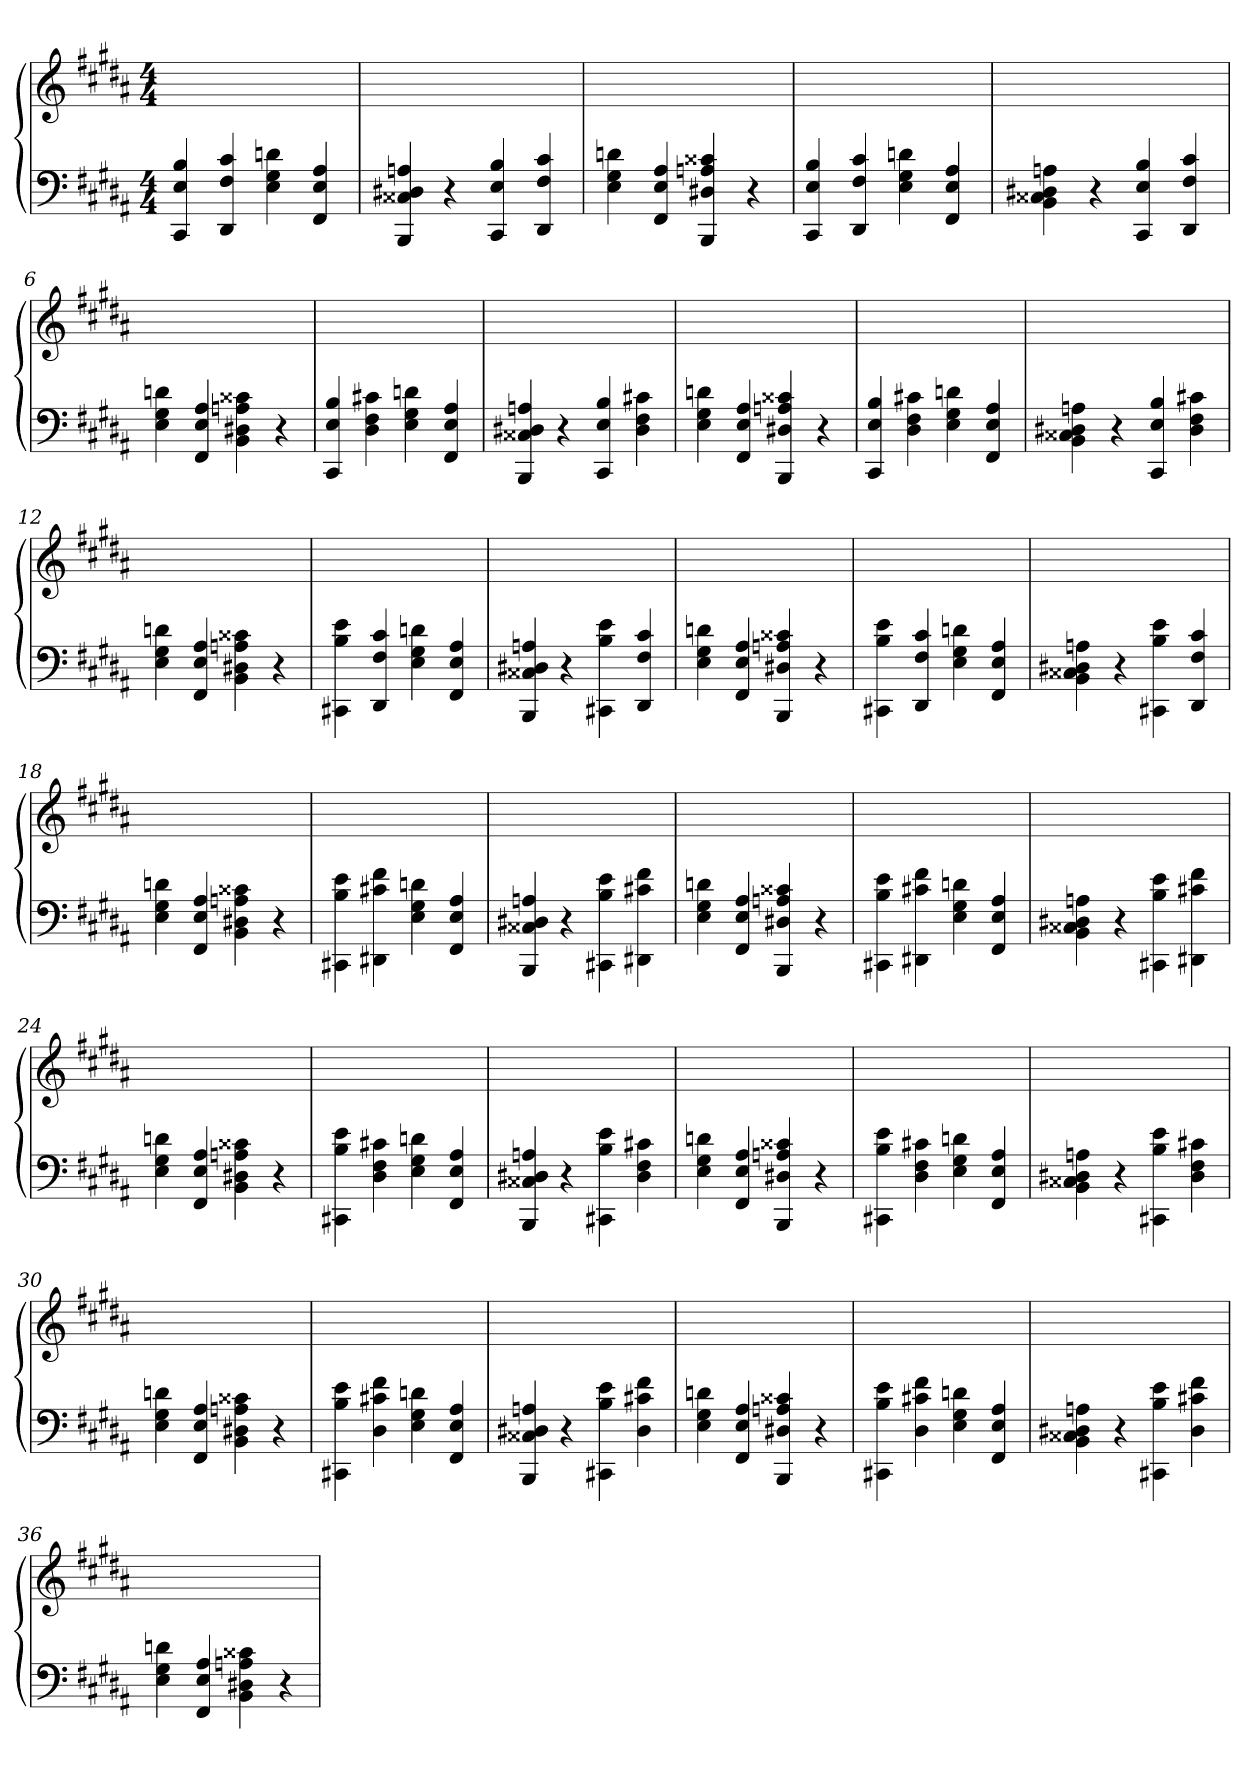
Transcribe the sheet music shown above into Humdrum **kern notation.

**kern	**kern
*part2	*part1
*staff2	*staff1
*clefF4	*clefG2
*k[f#c#g#d#a#]	*k[f#c#g#d#a#]
*B:	*B:
*M4/4	*M4/4
*MM60	*MM60
=1	=1
4CC# 4E 4B	1ryy
4DD# 4F# 4c#	.
4E 4G# 4dn	.
4FF# 4E 4A#	.
=2	=2
4BBB 4C##X 4D#X 4An	1ryy
4r	.
4CC# 4E 4B	.
4DD# 4F# 4c#	.
=3	=3
4E 4G# 4dn	1ryy
4FF# 4E 4A#	.
4BBB 4D#X 4An 4c##X	.
4r	.
=4	=4
4CC# 4E 4B	1ryy
4DD# 4F# 4c#	.
4E 4G# 4dn	.
4FF# 4E 4A#	.
=5	=5
4BB 4C##X 4D#X 4An	1ryy
4r	.
4CC# 4E 4B	.
4DD# 4F# 4c#	.
=6	=6
4E 4G# 4dn	1ryy
4FF# 4E 4A#	.
4BB 4D#X 4An 4c##X	.
4r	.
=7	=7
4CC# 4E 4B	1ryy
4D# 4F# 4c#X	.
4E 4G# 4dn	.
4FF# 4E 4A#	.
=8	=8
4BBB 4C##X 4D#X 4An	1ryy
4r	.
4CC# 4E 4B	.
4D# 4F# 4c#X	.
=9	=9
4E 4G# 4dn	1ryy
4FF# 4E 4A#	.
4BBB 4D#X 4An 4c##X	.
4r	.
=10	=10
4CC# 4E 4B	1ryy
4D# 4F# 4c#X	.
4E 4G# 4dn	.
4FF# 4E 4A#	.
=11	=11
4BB 4C##X 4D#X 4An	1ryy
4r	.
4CC# 4E 4B	.
4D# 4F# 4c#X	.
=12	=12
4E 4G# 4dn	1ryy
4FF# 4E 4A#	.
4BB 4D#X 4An 4c##X	.
4r	.
=13	=13
4CC#X 4B 4e	1ryy
4DD# 4F# 4c#	.
4E 4G# 4dn	.
4FF# 4E 4A#	.
=14	=14
4BBB 4C##X 4D#X 4An	1ryy
4r	.
4CC#X 4B 4e	.
4DD# 4F# 4c#	.
=15	=15
4E 4G# 4dn	1ryy
4FF# 4E 4A#	.
4BBB 4D#X 4An 4c##X	.
4r	.
=16	=16
4CC#X 4B 4e	1ryy
4DD# 4F# 4c#	.
4E 4G# 4dn	.
4FF# 4E 4A#	.
=17	=17
4BB 4C##X 4D#X 4An	1ryy
4r	.
4CC#X 4B 4e	.
4DD# 4F# 4c#	.
=18	=18
4E 4G# 4dn	1ryy
4FF# 4E 4A#	.
4BB 4D#X 4An 4c##X	.
4r	.
=19	=19
4CC#X 4B 4e	1ryy
4DD#X 4c#X 4f#	.
4E 4G# 4dn	.
4FF# 4E 4A#	.
=20	=20
4BBB 4C##X 4D#X 4An	1ryy
4r	.
4CC#X 4B 4e	.
4DD#X 4c#X 4f#	.
=21	=21
4E 4G# 4dn	1ryy
4FF# 4E 4A#	.
4BBB 4D#X 4An 4c##X	.
4r	.
=22	=22
4CC#X 4B 4e	1ryy
4DD#X 4c#X 4f#	.
4E 4G# 4dn	.
4FF# 4E 4A#	.
=23	=23
4BB 4C##X 4D#X 4An	1ryy
4r	.
4CC#X 4B 4e	.
4DD#X 4c#X 4f#	.
=24	=24
4E 4G# 4dn	1ryy
4FF# 4E 4A#	.
4BB 4D#X 4An 4c##X	.
4r	.
=25	=25
4CC#X 4B 4e	1ryy
4D# 4F# 4c#X	.
4E 4G# 4dn	.
4FF# 4E 4A#	.
=26	=26
4BBB 4C##X 4D#X 4An	1ryy
4r	.
4CC#X 4B 4e	.
4D# 4F# 4c#X	.
=27	=27
4E 4G# 4dn	1ryy
4FF# 4E 4A#	.
4BBB 4D#X 4An 4c##X	.
4r	.
=28	=28
4CC#X 4B 4e	1ryy
4D# 4F# 4c#X	.
4E 4G# 4dn	.
4FF# 4E 4A#	.
=29	=29
4BB 4C##X 4D#X 4An	1ryy
4r	.
4CC#X 4B 4e	.
4D# 4F# 4c#X	.
=30	=30
4E 4G# 4dn	1ryy
4FF# 4E 4A#	.
4BB 4D#X 4An 4c##X	.
4r	.
=31	=31
4CC#X 4B 4e	1ryy
4D# 4c#X 4f#	.
4E 4G# 4dn	.
4FF# 4E 4A#	.
=32	=32
4BBB 4C##X 4D#X 4An	1ryy
4r	.
4CC#X 4B 4e	.
4D# 4c#X 4f#	.
=33	=33
4E 4G# 4dn	1ryy
4FF# 4E 4A#	.
4BBB 4D#X 4An 4c##X	.
4r	.
=34	=34
4CC#X 4B 4e	1ryy
4D# 4c#X 4f#	.
4E 4G# 4dn	.
4FF# 4E 4A#	.
=35	=35
4BB 4C##X 4D#X 4An	1ryy
4r	.
4CC#X 4B 4e	.
4D# 4c#X 4f#	.
=36	=36
4E 4G# 4dn	1ryy
4FF# 4E 4A#	.
4BB 4D#X 4An 4c##X	.
4r	.
=	=
*-	*-
